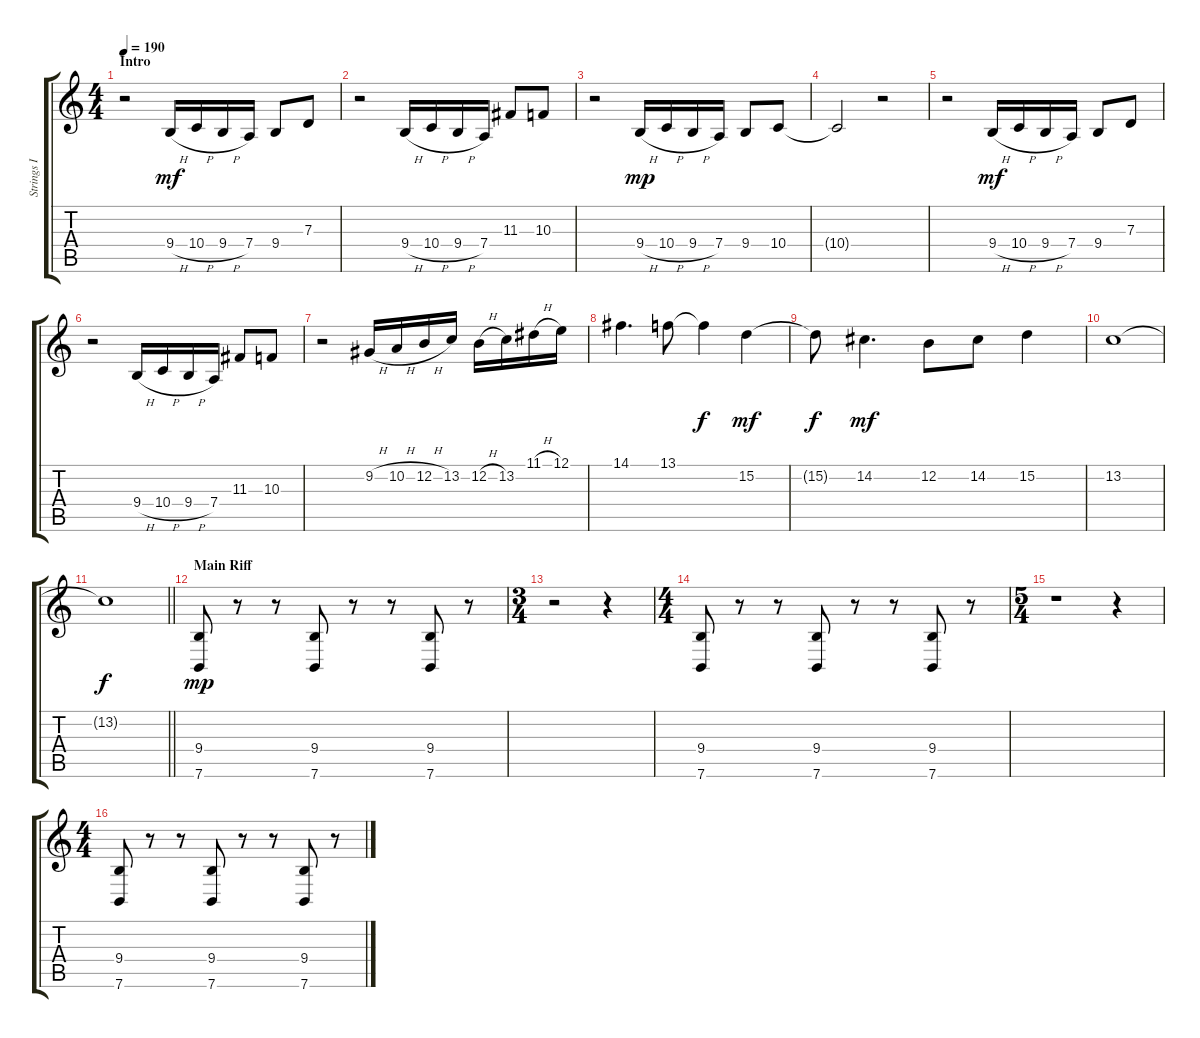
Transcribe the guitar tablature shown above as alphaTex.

\track ("Strings I" "Strings I") {instrument stringensemble1}
\staff {score tabs}
\tuning (E4 B3 G3 D3 A2 E2) {hide}
\ts (4 4)
\section ("" "Intro")
\tempo 190
\clef g2
\ks c
r.2{dy mf instrument stringensemble1} 9.4{h}.16 10.4{h}.16 9.4{h}.16 7.4.16 9.4.8 7.3.8 |
r.2 9.4{h}.16 10.4{h}.16 9.4{h}.16 7.4.16 11.3.8 10.3.8 |
r.2 9.4{h}.16{dy mp} 10.4{h}.16 9.4{h}.16 7.4.16 9.4.8 10.4.8 |
10.4{t}.2 r.2 |
r.2 9.4{h}.16{dy mf} 10.4{h}.16 9.4{h}.16 7.4.16 9.4.8 7.3.8 |
r.2 9.4{h}.16 10.4{h}.16 9.4{h}.16 7.4.16 11.3.8 10.3.8 |
r.2 9.2{h}.16 10.2{h}.16 12.2{h}.16 13.2.16 12.2{h}.16 13.2.16 11.1{h}.16 12.1.16 |
14.1.4{d} 13.1.8 13.1{t}.4{dy f} 15.2.4{dy mf} |
15.2{t}.8{dy f} 14.2.4{d dy mf} 12.2.8 14.2.8 15.2.4 |
13.2.1 |
\barLineRight lightlight
13.2{t}.1{dy f} |
\section ("" "Main Riff")
(9.4 7.6).8{dy mp} r.8 r.8 (9.4 7.6).8 r.8 r.8 (9.4 7.6).8 r.8 |
\ts (3 4)
r.2 r.4 |
\ts (4 4)
(9.4 7.6).8 r.8 r.8 (9.4 7.6).8 r.8 r.8 (9.4 7.6).8 r.8 |
\ts (5 4)
r.1 r.4 |
\ts (4 4)
(9.4 7.6).8 r.8 r.8 (9.4 7.6).8 r.8 r.8 (9.4 7.6).8 r.8
